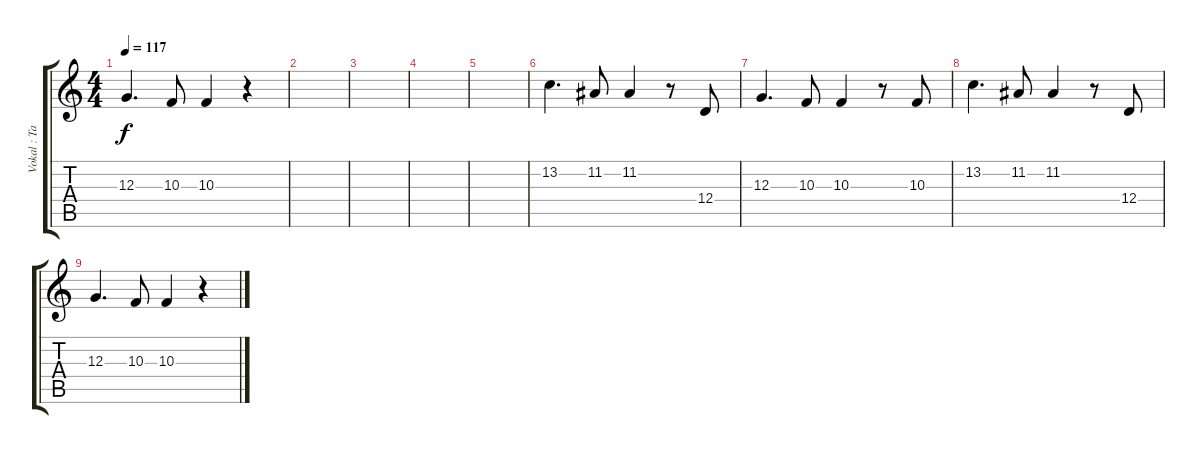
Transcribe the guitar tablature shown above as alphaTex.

\track ("Vokal : Tainaka Ritsu - San" "Vokal : Ta") {instrument lead6voice}
\staff {score tabs}
\tuning (E4 B3 G3 D3 A2 E2) {hide}
\ts (4 4)
\tempo 117
\clef g2
\ks c
12.3.4{d dy f} 10.3.8 10.3.4 r.4 |
|
|
|
|
13.2.4{d} 11.2.8 11.2.4 r.8 12.4.8 |
12.3.4{d} 10.3.8 10.3.4 r.8 10.3.8 |
13.2.4{d} 11.2.8 11.2.4 r.8 12.4.8 |
12.3.4{d} 10.3.8 10.3.4 r.4
